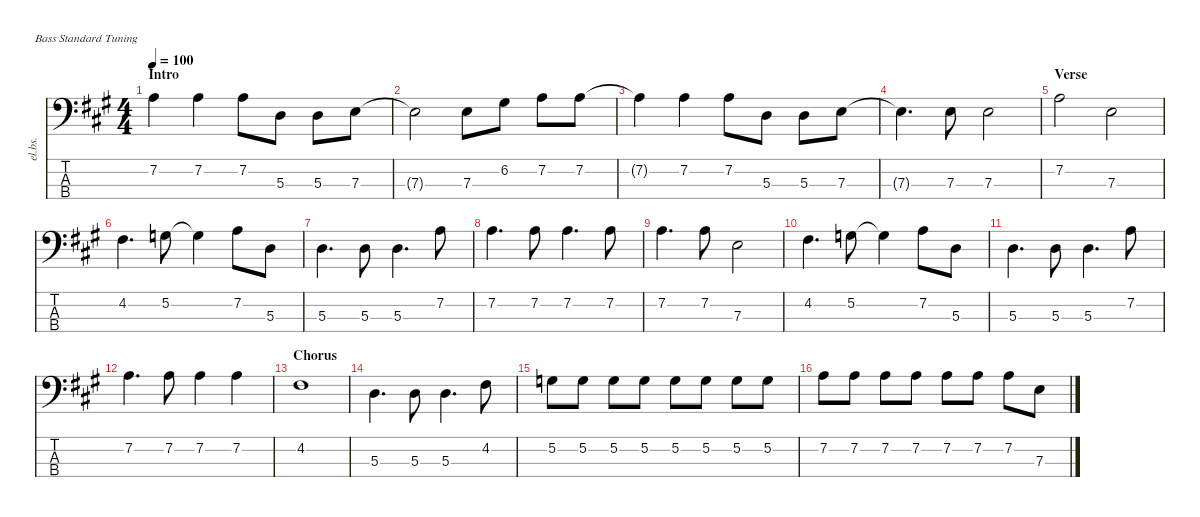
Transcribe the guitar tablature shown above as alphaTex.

\defaultSystemsLayout 4
\hideDynamics
\bracketExtendMode nobrackets
\otherSystemsTrackNameOrientation horizontal
\track ("Bass" "el.bs.") {instrument electricbasspick}
\staff {score tabs}
\tuning (G2 D2 A1 E1)
\ts (4 4)
\section ("" "Intro")
\tempo 100
\clef f4
\ks a
7.2{acc forcenatural}.4{dy f instrument electricbasspick beam Down} 7.2{acc forcenatural}.4{beam Down} 7.2{acc forcenatural}.8{beam Down} 5.3{acc forcenatural}.8{beam Down} 5.3{acc forcenatural}.8{beam Down} 7.3{acc forcenatural}.8{beam Down} |
7.3{t acc forcenatural}.2{beam Down} 7.3{acc forcenatural}.8{beam Down} 6.2{acc #}.8{beam Down} 7.2{acc forcenatural}.8{beam Down} 7.2{acc forcenatural}.8{beam Down} |
7.2{t acc forcenatural}.4{beam Down} 7.2{acc forcenatural}.4{beam Down} 7.2{acc forcenatural}.8{beam Down} 5.3{acc forcenatural}.8{beam Down} 5.3{acc forcenatural}.8{beam Down} 7.3{acc forcenatural}.8{beam Down} |
7.3{t acc forcenatural}.4{d beam Down} 7.3{acc forcenatural}.8{beam Down} 7.3{acc forcenatural}.2{beam Down} |
\section ("" "Verse")
7.2{acc forcenatural}.2{beam Down} 7.3{acc forcenatural}.2{beam Down} |
4.2{acc #}.4{d beam Down} 5.2{acc forcenatural}.8{beam Down} 5.2{t acc forcenatural}.4{beam Down} 7.2{acc forcenatural}.8{beam Down} 5.3{acc forcenatural}.8{beam Down} |
5.3{acc forcenatural}.4{d beam Down} 5.3{acc forcenatural}.8{beam Down} 5.3{acc forcenatural}.4{d beam Down} 7.2{acc forcenatural}.8{beam Down} |
7.2{acc forcenatural}.4{d beam Down} 7.2{acc forcenatural}.8{beam Down} 7.2{acc forcenatural}.4{d beam Down} 7.2{acc forcenatural}.8{beam Down} |
7.2{acc forcenatural}.4{d beam Down} 7.2{acc forcenatural}.8{beam Down} 7.3{acc forcenatural}.2{beam Down} |
4.2{acc #}.4{d beam Down} 5.2{acc forcenatural}.8{beam Down} 5.2{t acc forcenatural}.4{beam Down} 7.2{acc forcenatural}.8{beam Down} 5.3{acc forcenatural}.8{beam Down} |
5.3{acc forcenatural}.4{d beam Down} 5.3{acc forcenatural}.8{beam Down} 5.3{acc forcenatural}.4{d beam Down} 7.2{acc forcenatural}.8{beam Down} |
7.2{acc forcenatural}.4{d beam Down} 7.2{acc forcenatural}.8{beam Down} 7.2{acc forcenatural}.4{beam Down} 7.2{acc forcenatural}.4{beam Down} |
\section ("" "Chorus")
4.2{acc #}.1{beam Down} |
5.3{acc forcenatural}.4{d beam Down} 5.3{acc forcenatural}.8{beam Down} 5.3{acc forcenatural}.4{d beam Down} 4.2{acc #}.8{beam Down} |
5.2{acc forcenatural}.8{beam Down} 5.2{acc forcenatural}.8{beam Down} 5.2{acc forcenatural}.8{beam Down} 5.2{acc forcenatural}.8{beam Down} 5.2{acc forcenatural}.8{beam Down} 5.2{acc forcenatural}.8{beam Down} 5.2{acc forcenatural}.8{beam Down} 5.2{acc forcenatural}.8{beam Down} |
7.2{acc forcenatural}.8{beam Down} 7.2{acc forcenatural}.8{beam Down} 7.2{acc forcenatural}.8{beam Down} 7.2{acc forcenatural}.8{beam Down} 7.2{acc forcenatural}.8{beam Down} 7.2{acc forcenatural}.8{beam Down} 7.2{acc forcenatural}.8{beam Down} 7.3{acc forcenatural}.8{beam Down}
